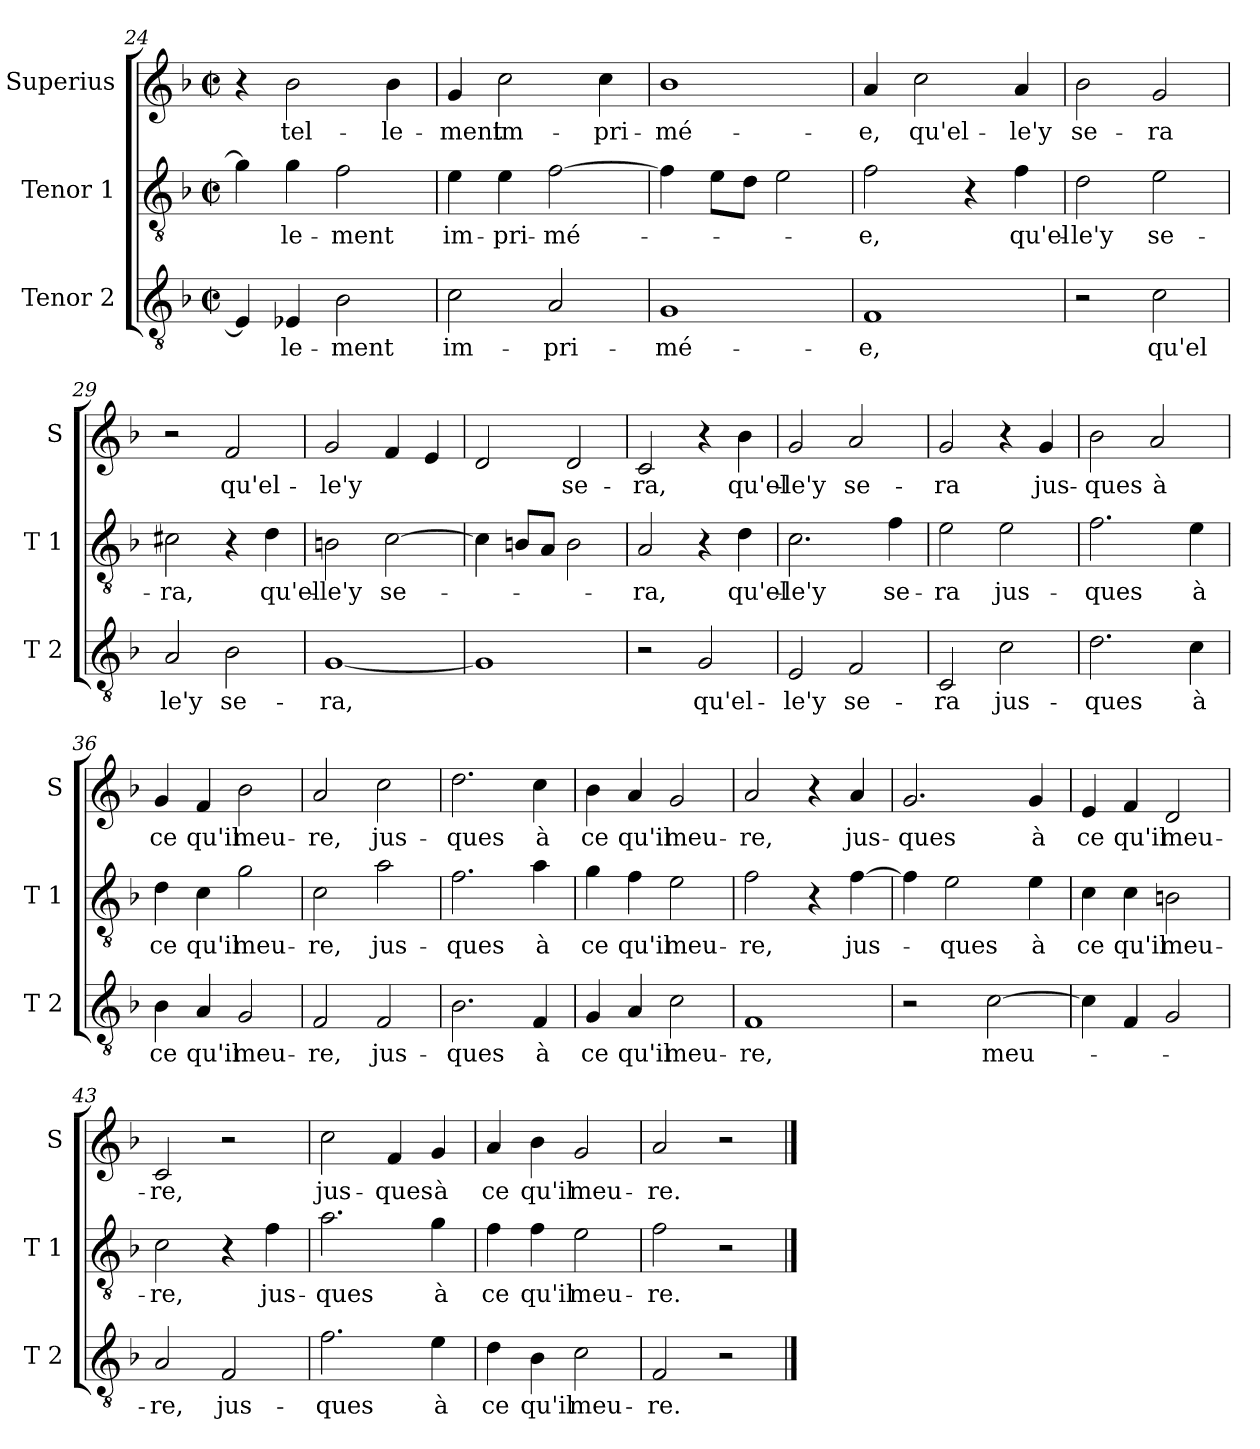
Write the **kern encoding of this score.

**kern	**text	**kern	**text	**kern	**text
*part3	*part3	*part2	*part2	*part1	*part1
*staff3	*staff3	*staff2	*staff2	*staff1	*staff1
*I"Tenor 2	*	*I"Tenor 1	*	*I"Superius	*
*I'T 2	*	*I'T 1	*	*I'S	*
*clefGv2	*	*clefGv2	*	*clefG2	*
*k[b-]	*	*k[b-]	*	*k[b-]	*
*F:	*	*F:	*	*F:	*
*M2/2	*	*M2/2	*	*M2/2	*
*met(c|)	*	*met(c|)	*	*met(c|)	*
=24	=24	=24	=24	=24	=24
4E-/]	.	4g\]	.	4r	.
!	!LO:LY:b	!	!LO:LY:b	!	!LO:LY:b
4E-X/	-le-	4g\	-le-	2b-\	tel-
!	!LO:LY:b	!	!LO:LY:b	!	!
2B-\	-ment	2f\	-ment	.	.
!	!	!	!	!	!LO:LY:b
.	.	.	.	4b-\	-le-
=25	=25	=25	=25	=25	=25
!	!LO:LY:b	!	!LO:LY:b	!	!LO:LY:b
2c\	im-	4e\	im-	4g/	-ment
!	!	!	!LO:LY:b	!	!LO:LY:b
.	.	4e\	-pri-	2cc\	im-
!	!LO:LY:b	!	!LO:LY:b	!	!
2A/	-pri-	[2f\	-mé-	.	.
!	!	!	!	!	!LO:LY:b
.	.	.	.	4cc\	-pri-
!!LO:LB:g=z
=26	=26	=26	=26	=26	=26
!	!LO:LY:b	!	!	!	!LO:LY:b
1G	-mé-	4f\]	.	1b-	-mé-
.	.	8e\L	.	.	.
.	.	8d\J	.	.	.
.	.	2e\	.	.	.
=27	=27	=27	=27	=27	=27
!	!LO:LY:b	!	!LO:LY:b	!	!LO:LY:b
1F	-e,	2f\	-e,	4a/	-e,
!	!	!	!	!	!LO:LY:b
.	.	.	.	2cc\	qu'el-
.	.	4r	.	.	.
!	!	!	!LO:LY:b	!	!LO:LY:b
.	.	4f\	qu'el-	4a/	-le'y
=28	=28	=28	=28	=28	=28
!	!	!	!LO:LY:b	!	!LO:LY:b
2r	.	2d\	-le'y	2b-\	se-
!	!LO:LY:b	!	!LO:LY:b	!	!LO:LY:b
2c\	qu'el	2e\	se-	2g/	-ra
=29	=29	=29	=29	=29	=29
!	!LO:LY:b	!	!LO:LY:b	!	!
2A/	le'y	2c#X\	-ra,	2r	.
!	!LO:LY:b	!	!	!	!LO:LY:b
2B-\	se-	4r	.	2f/	qu'el-
!	!	!	!LO:LY:b	!	!
.	.	4d\	qu'el-	.	.
=30	=30	=30	=30	=30	=30
!	!LO:LY:b	!	!LO:LY:b	!	!LO:LY:b
[1G	-ra,	2Bn\	-le'y	2g/	-le'y
!	!	!	!LO:LY:b	!	!
.	.	[2c\	se-	4f/	.
.	.	.	.	4e/	.
!!LO:LB:g=z
=31	=31	=31	=31	=31	=31
1G]	.	4c\]	.	2d/	.
.	.	8Bn/L	.	.	.
.	.	8A/J	.	.	.
!	!	!	!	!	!LO:LY:b
.	.	2B\	.	2d/	se-
=32	=32	=32	=32	=32	=32
!	!	!	!LO:LY:b	!	!LO:LY:b
2r	.	2A/	-ra,	2c/	-ra,
!	!LO:LY:b	!	!	!	!
2G/	qu'el-	4r	.	4r	.
!	!	!	!LO:LY:b	!	!LO:LY:b
.	.	4d\	qu'el-	4b-\	qu'el-
=33	=33	=33	=33	=33	=33
!	!LO:LY:b	!	!LO:LY:b	!	!LO:LY:b
2E/	-le'y	2.c\	-le'y	2g/	-le'y
!	!LO:LY:b	!	!	!	!LO:LY:b
2F/	se-	.	.	2a/	se-
!	!	!	!LO:LY:b	!	!
.	.	4f\	se-	.	.
=34	=34	=34	=34	=34	=34
!	!LO:LY:b	!	!LO:LY:b	!	!LO:LY:b
2C/	-ra	2e\	-ra	2g/	-ra
!	!LO:LY:b	!	!LO:LY:b	!	!
2c\	jus-	2e\	jus-	4r	.
!	!	!	!	!	!LO:LY:b
.	.	.	.	4g/	jus-
=35	=35	=35	=35	=35	=35
!	!LO:LY:b	!	!LO:LY:b	!	!LO:LY:b
2.d\	-ques	2.f\	-ques	2b-\	-ques
!	!	!	!	!	!LO:LY:b
.	.	.	.	2a/	à
!	!LO:LY:b	!	!LO:LY:b	!	!
4c\	à	4e\	à	.	.
!!LO:PB:g=z
=36	=36	=36	=36	=36	=36
!	!LO:LY:b	!	!LO:LY:b	!	!LO:LY:b
4B-\	ce	4d\	ce	4g/	ce
!	!LO:LY:b	!	!LO:LY:b	!	!LO:LY:b
4A/	qu'il	4c\	qu'il	4f/	qu'il
!	!LO:LY:b	!	!LO:LY:b	!	!LO:LY:b
2G/	meu-	2g\	meu-	2b-\	meu-
=37	=37	=37	=37	=37	=37
!	!LO:LY:b	!	!LO:LY:b	!	!LO:LY:b
2F/	-re,	2c\	-re,	2a/	-re,
!	!LO:LY:b	!	!LO:LY:b	!	!LO:LY:b
2F/	jus-	2a\	jus-	2cc\	jus-
=38	=38	=38	=38	=38	=38
!	!LO:LY:b	!	!LO:LY:b	!	!LO:LY:b
2.B-\	-ques	2.f\	-ques	2.dd\	-ques
!	!LO:LY:b	!	!LO:LY:b	!	!LO:LY:b
4F/	à	4a\	à	4cc\	à
=39	=39	=39	=39	=39	=39
!	!LO:LY:b	!	!LO:LY:b	!	!LO:LY:b
4G/	ce	4g\	ce	4b-\	ce
!	!LO:LY:b	!	!LO:LY:b	!	!LO:LY:b
4A/	qu'il	4f\	qu'il	4a/	qu'il
!	!LO:LY:b	!	!LO:LY:b	!	!LO:LY:b
2c\	meu-	2e\	meu-	2g/	meu-
=40	=40	=40	=40	=40	=40
!	!LO:LY:b	!	!LO:LY:b	!	!LO:LY:b
1F	-re,	2f\	-re,	2a/	-re,
.	.	4r	.	4r	.
!	!	!	!LO:LY:b	!	!LO:LY:b
.	.	[4f\	jus-	4a/	jus-
!!LO:LB:g=z
=41	=41	=41	=41	=41	=41
!	!	!	!	!	!LO:LY:b
2r	.	4f\]	.	2.g/	-ques
!	!	!	!LO:LY:b	!	!
.	.	2e\	-ques	.	.
!	!LO:LY:b	!	!	!	!
[2c\	meu-	.	.	.	.
!	!	!	!LO:LY:b	!	!LO:LY:b
.	.	4e\	à	4g/	à
=42	=42	=42	=42	=42	=42
!	!	!	!LO:LY:b	!	!LO:LY:b
4c\]	.	4c\	ce	4e/	ce
!	!	!	!LO:LY:b	!	!LO:LY:b
4F/	.	4c\	qu'il	4f/	qu'il
!	!	!	!LO:LY:b	!	!LO:LY:b
2G/	.	2Bn\	meu-	2d/	meu-
=43	=43	=43	=43	=43	=43
!	!LO:LY:b	!	!LO:LY:b	!	!LO:LY:b
2A/	-re,	2c\	-re,	2c/	-re,
!	!LO:LY:b	!	!	!	!
2F/	jus-	4r	.	2r	.
!	!	!	!LO:LY:b	!	!
.	.	4f\	jus-	.	.
=44	=44	=44	=44	=44	=44
!	!LO:LY:b	!	!LO:LY:b	!	!LO:LY:b
2.f\	-ques	2.a\	-ques	2cc\	jus-
!	!	!	!	!	!LO:LY:b
.	.	.	.	4f/	-ques
!	!LO:LY:b	!	!LO:LY:b	!	!LO:LY:b
4e\	à	4g\	à	4g/	à
=45	=45	=45	=45	=45	=45
!	!LO:LY:b	!	!LO:LY:b	!	!LO:LY:b
4d\	ce	4f\	ce	4a/	ce
!	!LO:LY:b	!	!LO:LY:b	!	!LO:LY:b
4B-\	qu'il	4f\	qu'il	4b-\	qu'il
!	!LO:LY:b	!	!LO:LY:b	!	!LO:LY:b
2c\	meu-	2e\	meu-	2g/	meu-
=46	=46	=46	=46	=46	=46
!	!LO:LY:b	!	!LO:LY:b	!	!LO:LY:b
2F/	-re.	2f\	-re.	2a/	-re.
2r	.	2r	.	2r	.
==	==	==	==	==	==
*-	*-	*-	*-	*-	*-
